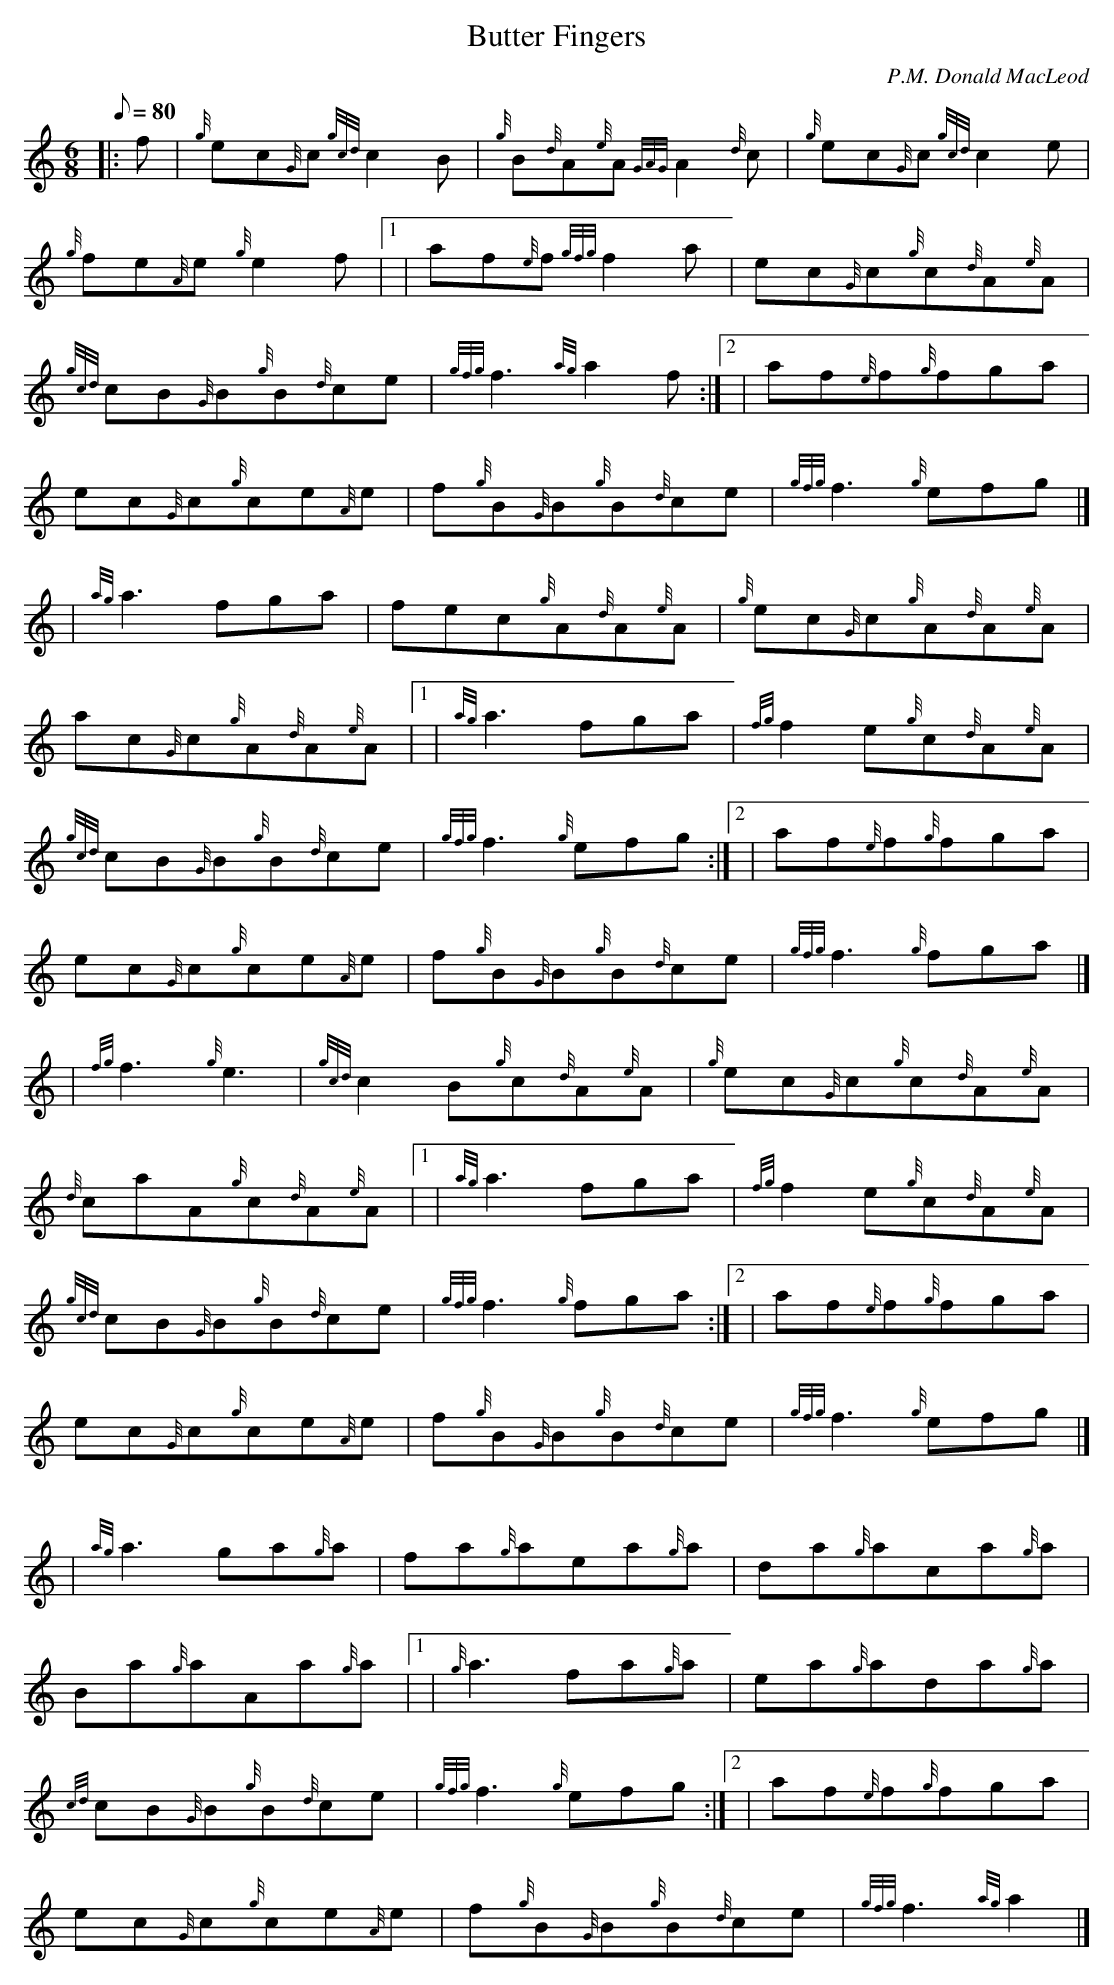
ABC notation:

X:1
T:Butter Fingers
M:6/8
L:1/8
Q:80
C:P.M. Donald MacLeod
K:HP
|: f | \
{g}ec{G}c{gcd}c2B | \
{g}B{d}A{e}A{GAG}A2{d}c | \
{g}ec{G}c{gcd}c2e |
{g}fe{A}e{g}e2f|1  | \
af{e}f{gfg}f2a | \
ec{G}c{g}c{d}A{e}A |
{gcd}cB{G}B{g}B{d}ce | \
{gfg}f3{ag}a2f:|2  | \
af{e}f{g}fga |
ec{G}c{g}ce{A}e | \
f{g}B{G}B{g}B{d}ce | \
{gfg}f3{g}efg|] |:
| {ag}a3fga | \
fec{g}A{d}A{e}A | \
{g}ec{G}c{g}A{d}A{e}A |
ac{G}c{g}A{d}A{e}A|1  | \
{ag}a3fga | \
{fg}f2e{g}c{d}A{e}A |
{gcd}cB{G}B{g}B{d}ce | \
{gfg}f3{g}efg:|2  | \
af{e}f{g}fga |
ec{G}c{g}ce{A}e | \
f{g}B{G}B{g}B{d}ce | \
{gfg}f3{g}fga|] |:
| {fg}f3{g}e3 | \
{gcd}c2B{g}c{d}A{e}A | \
{g}ec{G}c{g}c{d}A{e}A |
{d}caA{g}c{d}A{e}A|1  | \
{ag}a3fga | \
{fg}f2e{g}c{d}A{e}A |
{gcd}cB{G}B{g}B{d}ce | \
{gfg}f3{g}fga:|2  | \
af{e}f{g}fga |
ec{G}c{g}ce{A}e | \
f{g}B{G}B{g}B{d}ce | \
{gfg}f3{g}efg|] |:
| {ag}a3ga{g}a | \
fa{g}aea{g}a | \
da{g}aca{g}a |
Ba{g}aAa{g}a|1  | \
{g}a3fa{g}a | \
ea{g}ada{g}a |
{cd}cB{G}B{g}B{d}ce | \
{gfg}f3{g}efg:|2  | \
af{e}f{g}fga |
ec{G}c{g}ce{A}e | \
f{g}B{G}B{g}B{d}ce | \
{gfg}f3{ag}a2|]
